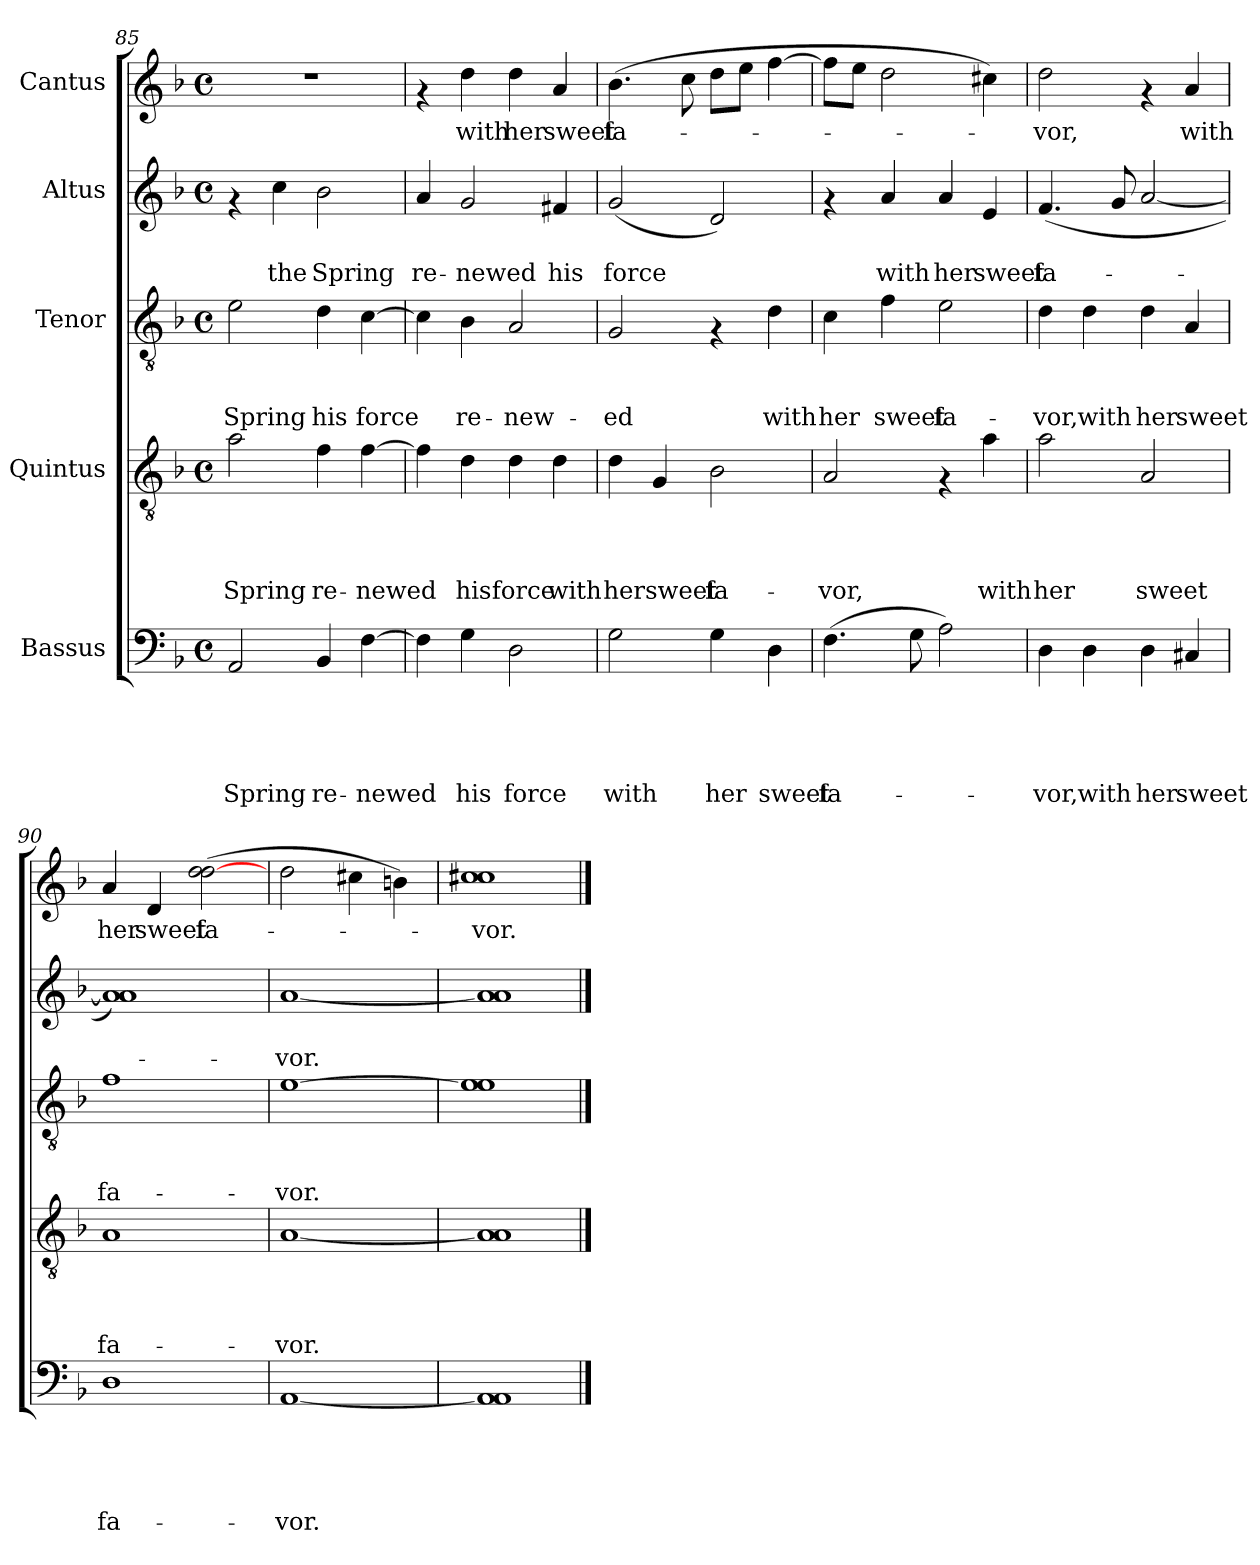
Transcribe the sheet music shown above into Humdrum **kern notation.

**kern	**text	**text	**text	**text	**text	**kern	**text	**text	**text	**text	**kern	**text	**text	**text	**kern	**text	**text	**kern	**text
*part5	*part5	*part5	*part5	*part5	*part5	*part4	*part4	*part4	*part4	*part4	*part3	*part3	*part3	*part3	*part2	*part2	*part2	*part1	*part1
*staff5	*staff5	*staff5	*staff5	*staff5	*staff5	*staff4	*staff4	*staff4	*staff4	*staff4	*staff3	*staff3	*staff3	*staff3	*staff2	*staff2	*staff2	*staff1	*staff1
*I"Bassus	*	*	*	*	*	*I"Quintus	*	*	*	*	*I"Tenor	*	*	*	*I"Altus	*	*	*I"Cantus	*
!!LO:LB:g=z
*clefF4	*	*	*	*	*	*clefGv2	*	*	*	*	*clefGv2	*	*	*	*clefG2	*	*	*clefG2	*
*k[b-]	*	*	*	*	*	*k[b-]	*	*	*	*	*k[b-]	*	*	*	*k[b-]	*	*	*k[b-]	*
*F:	*	*	*	*	*	*F:	*	*	*	*	*F:	*	*	*	*F:	*	*	*F:	*
*M4/4	*	*	*	*	*	*M4/4	*	*	*	*	*M4/4	*	*	*	*M4/4	*	*	*M4/4	*
*met(c)	*	*	*	*	*	*met(c)	*	*	*	*	*met(c)	*	*	*	*met(c)	*	*	*met(c)	*
=85	=85	=85	=85	=85	=85	=85	=85	=85	=85	=85	=85	=85	=85	=85	=85	=85	=85	=85	=85
!	!	!	!	!	!LO:LY:b	!	!	!	!	!LO:LY:b	!	!	!	!LO:LY:b	!	!	!	!	!
2AA/	.	.	.	.	Spring	2a\	.	.	.	Spring	2e\	.	.	Spring	4rf	.	.	1r	.
!	!	!	!	!	!	!	!	!	!	!	!	!	!	!	!	!	!LO:LY:b	!	!
.	.	.	.	.	.	.	.	.	.	.	.	.	.	.	4cc\	.	the	.	.
!	!	!	!	!	!LO:LY:b	!	!	!	!	!LO:LY:b	!	!	!	!LO:LY:b	!	!	!LO:LY:b	!	!
4BB-/	.	.	.	.	re-	4f\	.	.	.	re-	4d\	.	.	his	2b-\	.	Spring	.	.
!	!	!	!	!	!LO:LY:b	!	!	!	!	!LO:LY:b	!	!	!	!LO:LY:b	!	!	!	!	!
[>4F\	.	.	.	.	-newed	[>4f\	.	.	.	-newed	[>4c\	.	.	force	.	.	.	.	.
=86	=86	=86	=86	=86	=86	=86	=86	=86	=86	=86	=86	=86	=86	=86	=86	=86	=86	=86	=86
!	!	!	!	!	!	!	!	!	!	!	!	!	!	!	!	!	!LO:LY:b	!	!
4F\]	.	.	.	.	.	4f\]	.	.	.	.	4c\]	.	.	.	4a/	.	re-	4rf	.
!	!	!	!	!	!LO:LY:b	!	!	!	!	!LO:LY:b	!	!	!	!LO:LY:b	!	!	!LO:LY:b	!	!LO:LY:b
4G\	.	.	.	.	his	4d\	.	.	.	his	4B-\	.	.	re-	2g/	.	-newed	4dd\	with
!	!	!	!	!	!LO:LY:b	!	!	!	!	!LO:LY:b	!	!	!	!LO:LY:b	!	!	!	!	!LO:LY:b
2D\	.	.	.	.	force	4d\	.	.	.	force	2A/	.	.	-new-	.	.	.	4dd\	her
!	!	!	!	!	!	!	!	!	!	!LO:LY:b	!	!	!	!	!	!	!LO:LY:b	!	!LO:LY:b
.	.	.	.	.	.	4d\	.	.	.	with	.	.	.	.	4f#X/	.	his	4a/	sweet
=87	=87	=87	=87	=87	=87	=87	=87	=87	=87	=87	=87	=87	=87	=87	=87	=87	=87	=87	=87
!	!	!	!	!	!LO:LY:b	!	!	!	!	!LO:LY:b	!	!	!	!LO:LY:b	!	!	!LO:LY:b	!	!LO:LY:b
2G\	.	.	.	.	with	4d\	.	.	.	her	2G/	.	.	-ed	(<2g/	.	force	(>4.b-\	fa-
!	!	!	!	!	!	!	!	!	!	!LO:LY:b	!	!	!	!	!	!	!	!	!
.	.	.	.	.	.	4G/	.	.	.	sweet	.	.	.	.	.	.	.	.	.
.	.	.	.	.	.	.	.	.	.	.	.	.	.	.	.	.	.	8cc\	.
!	!	!	!	!	!LO:LY:b	!	!	!	!	!LO:LY:b	!	!	!	!	!	!	!	!	!
4G\	.	.	.	.	her	2B-\	.	.	.	fa-	4rF	.	.	.	2d/)	.	.	8dd\L	.
.	.	.	.	.	.	.	.	.	.	.	.	.	.	.	.	.	.	8ee\J	.
!	!	!	!	!	!LO:LY:b	!	!	!	!	!	!	!	!	!LO:LY:b	!	!	!	!	!
4D\	.	.	.	.	sweet	.	.	.	.	.	4d\	.	.	with	.	.	.	[>4ff\	.
=88	=88	=88	=88	=88	=88	=88	=88	=88	=88	=88	=88	=88	=88	=88	=88	=88	=88	=88	=88
!	!	!	!	!	!LO:LY:b	!	!	!	!	!LO:LY:b	!	!	!	!LO:LY:b	!	!	!	!	!
(>4.F\	.	.	.	.	fa-	2A/	.	.	.	-vor,	4c\	.	.	her	4rf	.	.	8ff\L]	.
.	.	.	.	.	.	.	.	.	.	.	.	.	.	.	.	.	.	8ee\J	.
!	!	!	!	!	!	!	!	!	!	!	!	!	!	!LO:LY:b	!	!	!LO:LY:b	!	!
.	.	.	.	.	.	.	.	.	.	.	4f\	.	.	sweet	4a/	.	with	2dd\	.
8G\	.	.	.	.	.	.	.	.	.	.	.	.	.	.	.	.	.	.	.
!	!	!	!	!	!	!	!	!	!	!	!	!	!	!LO:LY:b	!	!	!LO:LY:b	!	!
2A\)	.	.	.	.	.	4rF	.	.	.	.	2e\	.	.	fa-	4a/	.	her	.	.
!	!	!	!	!	!	!	!	!	!	!LO:LY:b	!	!	!	!	!	!	!LO:LY:b	!	!
.	.	.	.	.	.	4a\	.	.	.	with	.	.	.	.	4e/	.	sweet	4cc#X\)	.
!!LO:PB:g=z
=89	=89	=89	=89	=89	=89	=89	=89	=89	=89	=89	=89	=89	=89	=89	=89	=89	=89	=89	=89
!	!	!	!	!	!LO:LY:b	!	!	!	!	!LO:LY:b	!	!	!	!LO:LY:b	!	!	!LO:LY:b	!	!LO:LY:b
4D\	.	.	.	.	-vor,	2a\	.	.	.	her	4d\	.	.	-vor,	(<4.f/	.	fa-	2dd\	-vor,
!	!	!	!	!	!LO:LY:b	!	!	!	!	!	!	!	!	!LO:LY:b	!	!	!	!	!
4D\	.	.	.	.	with	.	.	.	.	.	4d\	.	.	with	.	.	.	.	.
.	.	.	.	.	.	.	.	.	.	.	.	.	.	.	8g/	.	.	.	.
!	!	!	!	!	!LO:LY:b	!	!	!	!	!LO:LY:b	!	!	!	!LO:LY:b	!	!	!	!	!
4D\	.	.	.	.	her	2A/	.	.	.	sweet	4d\	.	.	her	[<2a/	.	.	4rf	.
!	!	!	!	!	!LO:LY:b	!	!	!	!	!	!	!	!	!LO:LY:b	!	!	!	!	!LO:LY:b
4C#X/	.	.	.	.	sweet	.	.	.	.	.	4A/	.	.	sweet	.	.	.	4a/	with
=90	=90	=90	=90	=90	=90	=90	=90	=90	=90	=90	=90	=90	=90	=90	=90	=90	=90	=90	=90
!	!	!	!	!	!LO:LY:b	!	!	!	!	!LO:LY:b	!	!	!	!LO:LY:b	!	!	!	!	!LO:LY:b
1D	.	.	.	.	fa-	1A	.	.	.	fa-	1f	.	.	fa-	1a] 1a)	.	.	4a/	her
!	!	!	!	!	!	!	!	!	!	!	!	!	!	!	!	!	!	!	!LO:LY:b
.	.	.	.	.	.	.	.	.	.	.	.	.	.	.	.	.	.	4d/	sweet
!	!	!	!	!	!	!	!	!	!	!	!	!	!	!	!	!	!	!	!LO:LY:b
.	.	.	.	.	.	.	.	.	.	.	.	.	.	.	.	.	.	(>2dd\ [>2dd\	fa-
=91	=91	=91	=91	=91	=91	=91	=91	=91	=91	=91	=91	=91	=91	=91	=91	=91	=91	=91	=91
!	!	!	!	!	!LO:LY:b	!	!	!	!	!LO:LY:b	!	!	!	!LO:LY:b	!	!	!LO:LY:b	!	!
[<1AA	.	.	.	.	-vor.	[<1A	.	.	.	-vor.	[<1e	.	.	-vor.	[<1a	.	-vor.	2dd\	.
.	.	.	.	.	.	.	.	.	.	.	.	.	.	.	.	.	.	4cc#X\	.
.	.	.	.	.	.	.	.	.	.	.	.	.	.	.	.	.	.	4bn\)	.
=92	=92	=92	=92	=92	=92	=92	=92	=92	=92	=92	=92	=92	=92	=92	=92	=92	=92	=92	=92
!	!	!	!	!	!	!	!	!	!	!	!	!	!	!	!	!	!	!	!LO:LY:b
(<1AA] 1AA	.	.	.	.	.	(<1A] 1A	.	.	.	.	(<1e] 1e	.	.	.	(<1a] 1a	.	.	1cc#X 1cc#	-vor.
==	==	==	==	==	==	==	==	==	==	==	==	==	==	==	==	==	==	==	==
*-	*-	*-	*-	*-	*-	*-	*-	*-	*-	*-	*-	*-	*-	*-	*-	*-	*-	*-	*-
